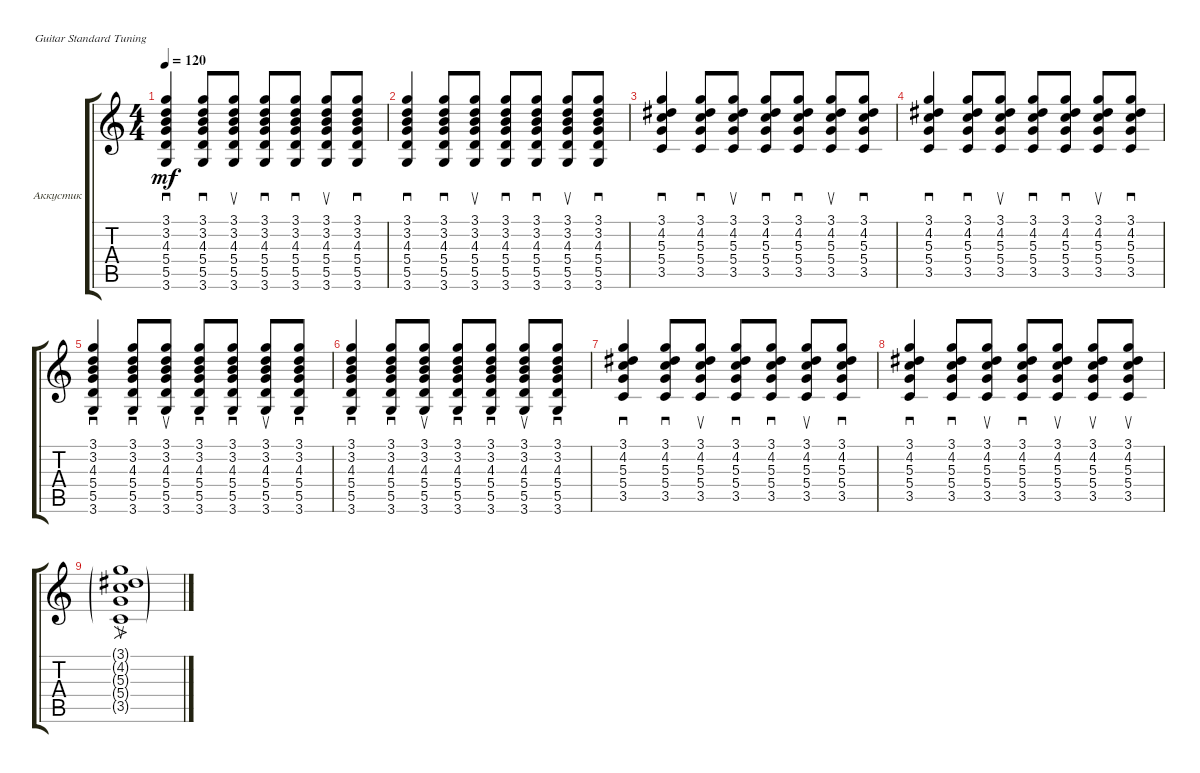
\defaultSystemsLayout 4
\bracketExtendMode groupsimilarinstruments
\firstSystemTrackNameOrientation horizontal
\otherSystemsTrackNameOrientation horizontal
\track ("Акустическая гитара" "Аккустик") {instrument acousticguitarsteel}
\staff {score tabs}
\tuning (E4 B3 G3 D3 A2 E2)
\ts (4 4)
\tempo 120
\clef g2
\ks c
(3.6 5.5 5.4 4.3 3.2 3.1).4{sd dy mf} (3.6 5.5 5.4 4.3 3.2 3.1).8{sd} (3.6 5.5 5.4 4.3 3.2 3.1).8{su} (3.6 5.5 5.4 4.3 3.2 3.1).8{sd} (3.6 5.5 5.4 4.3 3.2 3.1).8{sd} (3.6 5.5 5.4 4.3 3.2 3.1).8{su} (3.6 5.5 5.4 4.3 3.2 3.1).8{sd} |
(3.6 5.5 5.4 4.3 3.2 3.1).4{sd} (3.6 5.5 5.4 4.3 3.2 3.1).8{sd} (3.6 5.5 5.4 4.3 3.2 3.1).8{su} (3.6 5.5 5.4 4.3 3.2 3.1).8{sd} (3.6 5.5 5.4 4.3 3.2 3.1).8{sd} (3.6 5.5 5.4 4.3 3.2 3.1).8{su} (3.6 5.5 5.4 4.3 3.2 3.1).8{sd} |
(3.5 5.4 5.3 4.2 3.1).4{sd} (3.5 5.4 5.3 4.2 3.1).8{sd} (3.5 5.4 5.3 4.2 3.1).8{su} (3.5 5.4 5.3 4.2 3.1).8{sd} (3.5 5.4 5.3 4.2 3.1).8{sd} (3.5 5.4 5.3 4.2 3.1).8{su} (3.5 5.4 5.3 4.2 3.1).8{sd} |
(3.5 5.4 5.3 4.2 3.1).4{sd} (3.5 5.4 5.3 4.2 3.1).8{sd} (3.5 5.4 5.3 4.2 3.1).8{su} (3.5 5.4 5.3 4.2 3.1).8{sd} (3.5 5.4 5.3 4.2 3.1).8{sd} (3.5 5.4 5.3 4.2 3.1).8{su} (3.5 5.4 5.3 4.2 3.1).8{sd} |
(3.6 5.5 5.4 4.3 3.2 3.1).4{sd} (3.6 5.5 5.4 4.3 3.2 3.1).8{sd} (3.6 5.5 5.4 4.3 3.2 3.1).8{su} (3.6 5.5 5.4 4.3 3.2 3.1).8{sd} (3.6 5.5 5.4 4.3 3.2 3.1).8{sd} (3.6 5.5 5.4 4.3 3.2 3.1).8{su} (3.6 5.5 5.4 4.3 3.2 3.1).8{sd} |
(3.6 5.5 5.4 4.3 3.2 3.1).4{sd} (3.6 5.5 5.4 4.3 3.2 3.1).8{sd} (3.6 5.5 5.4 4.3 3.2 3.1).8{su} (3.6 5.5 5.4 4.3 3.2 3.1).8{sd} (3.6 5.5 5.4 4.3 3.2 3.1).8{sd} (3.6 5.5 5.4 4.3 3.2 3.1).8{su} (3.6 5.5 5.4 4.3 3.2 3.1).8{sd} |
(3.5 5.4 5.3 4.2 3.1).4{sd} (3.5 5.4 5.3 4.2 3.1).8{sd} (3.5 5.4 5.3 4.2 3.1).8{su} (3.5 5.4 5.3 4.2 3.1).8{sd} (3.5 5.4 5.3 4.2 3.1).8{sd} (3.5 5.4 5.3 4.2 3.1).8{su} (3.5 5.4 5.3 4.2 3.1).8{sd} |
(3.5 5.4 5.3 4.2 3.1).4{sd} (3.5 5.4 5.3 4.2 3.1).8{sd} (3.5 5.4 5.3 4.2 3.1).8{su} (3.5 5.4 5.3 4.2 3.1).8{sd} (3.5 5.4 5.3 4.2 3.1).8{su} (3.5 5.4 5.3 4.2 3.1).8{su} (3.5 5.4 5.3 4.2 3.1).8{su} |
(3.5{g} 5.4{g} 5.3{g} 4.2{g} 3.1{g}).1{fo su}
